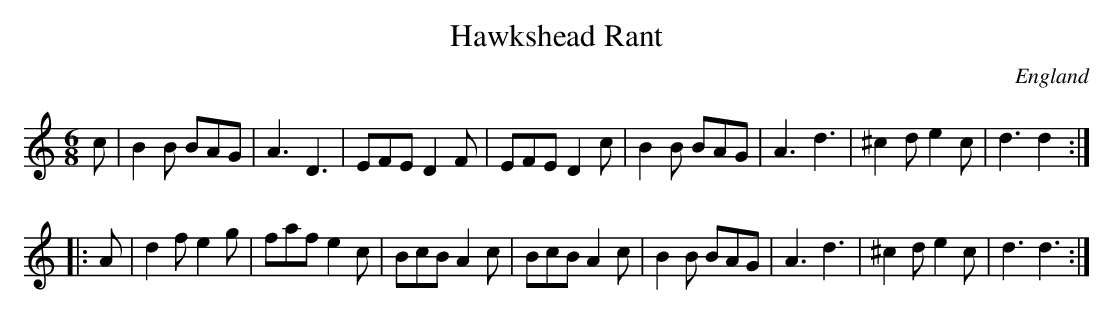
X:1
T:Hawkshead Rant
O:England
M:6/8
K:C
c|B2B BAG|A3 D3|EFE D2F|EFE D2c|\
B2B BAG|A3 d3|^c2d e2c|d3 d2:|
|:A|d2f e2g|faf e2c|BcB A2c|BcB A2c|\
B2B BAG|A3 d3|^c2d e2c|d3 d3:|
